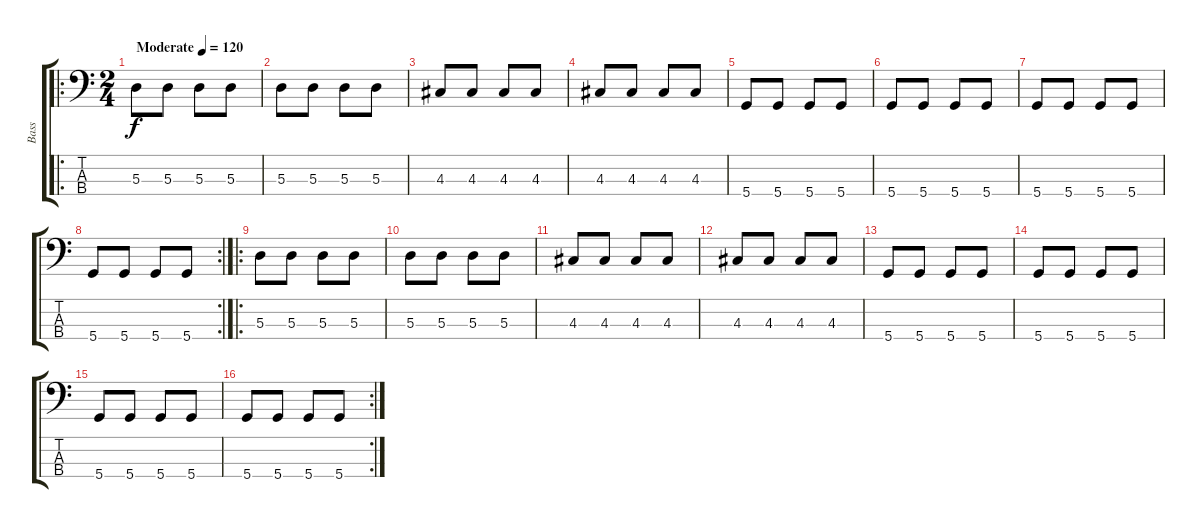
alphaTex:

\track ("Bass" "Bass") {instrument electricbasspick}
\staff {score tabs}
\tuning (G2 D2 A1 D1) {hide}
\ro
\ts (2 4)
\tempo (120 "Moderate")
\clef f4
\ks c
5.3.8{dy f instrument electricbasspick} 5.3.8 5.3.8 5.3.8 |
5.3.8 5.3.8 5.3.8 5.3.8 |
4.3.8 4.3.8 4.3.8 4.3.8 |
4.3.8 4.3.8 4.3.8 4.3.8 |
5.4.8 5.4.8 5.4.8 5.4.8 |
5.4.8 5.4.8 5.4.8 5.4.8 |
5.4.8 5.4.8 5.4.8 5.4.8 |
\rc 2
5.4.8 5.4.8 5.4.8 5.4.8 |
\ro
5.3.8 5.3.8 5.3.8 5.3.8 |
5.3.8 5.3.8 5.3.8 5.3.8 |
4.3.8 4.3.8 4.3.8 4.3.8 |
4.3.8 4.3.8 4.3.8 4.3.8 |
5.4.8 5.4.8 5.4.8 5.4.8 |
5.4.8 5.4.8 5.4.8 5.4.8 |
5.4.8 5.4.8 5.4.8 5.4.8 |
\rc 2
5.4.8 5.4.8 5.4.8 5.4.8
